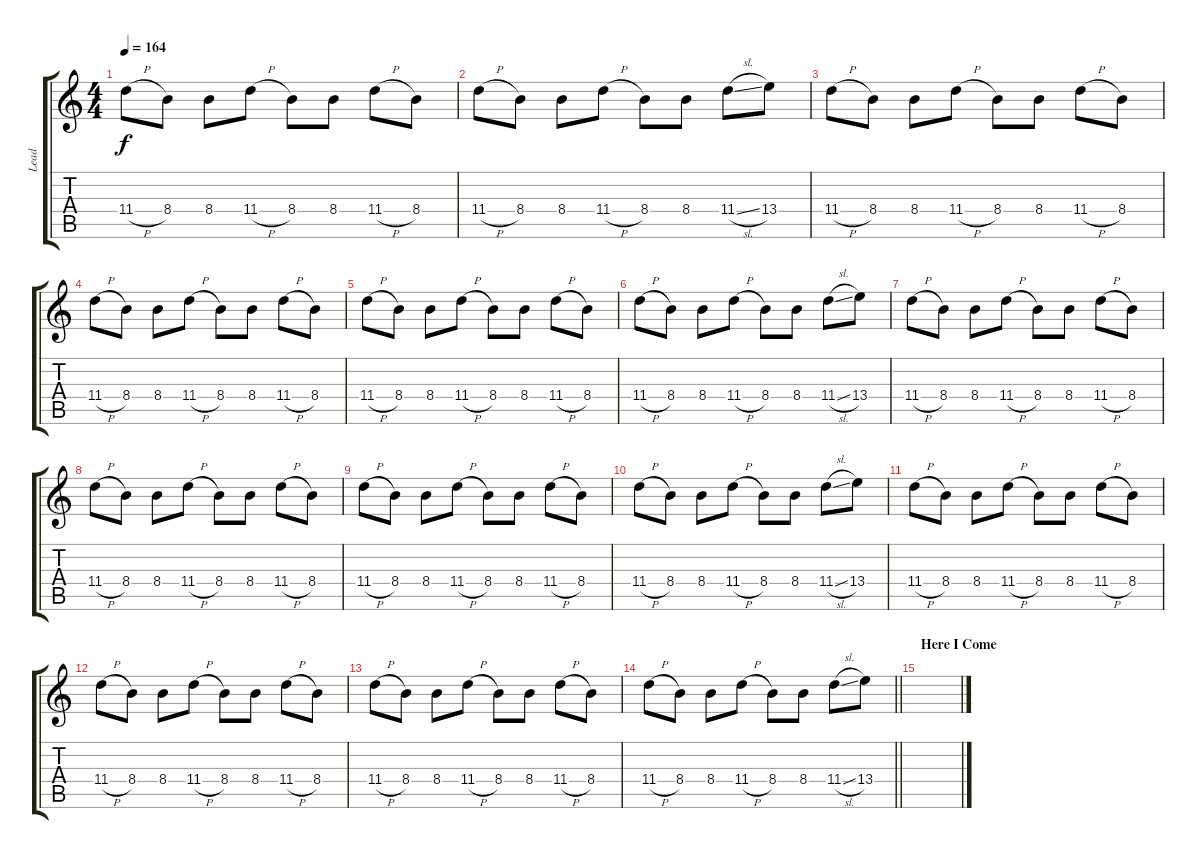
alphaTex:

\track ("Lead" "Lead") {instrument overdrivenguitar}
\staff {score tabs}
\tuning (F4 C4 Ab3 Eb3 Bb2 Eb2) {hide}
\ts (4 4)
\tempo 164
\clef g2
\ks c
11.4{h}.8{dy f} 8.4.8 8.4.8 11.4{h}.8 8.4.8 8.4.8 11.4{h}.8 8.4.8 |
11.4{h}.8 8.4.8 8.4.8 11.4{h}.8 8.4.8 8.4.8 11.4{sl}.8 13.4.8 |
11.4{h}.8 8.4.8 8.4.8 11.4{h}.8 8.4.8 8.4.8 11.4{h}.8 8.4.8 |
11.4{h}.8 8.4.8 8.4.8 11.4{h}.8 8.4.8 8.4.8 11.4{h}.8 8.4.8 |
11.4{h}.8 8.4.8 8.4.8 11.4{h}.8 8.4.8 8.4.8 11.4{h}.8 8.4.8 |
11.4{h}.8 8.4.8 8.4.8 11.4{h}.8 8.4.8 8.4.8 11.4{sl}.8 13.4.8 |
11.4{h}.8 8.4.8 8.4.8 11.4{h}.8 8.4.8 8.4.8 11.4{h}.8 8.4.8 |
11.4{h}.8 8.4.8 8.4.8 11.4{h}.8 8.4.8 8.4.8 11.4{h}.8 8.4.8 |
11.4{h}.8 8.4.8 8.4.8 11.4{h}.8 8.4.8 8.4.8 11.4{h}.8 8.4.8 |
11.4{h}.8 8.4.8 8.4.8 11.4{h}.8 8.4.8 8.4.8 11.4{sl}.8 13.4.8 |
11.4{h}.8 8.4.8 8.4.8 11.4{h}.8 8.4.8 8.4.8 11.4{h}.8 8.4.8 |
11.4{h}.8 8.4.8 8.4.8 11.4{h}.8 8.4.8 8.4.8 11.4{h}.8 8.4.8 |
11.4{h}.8 8.4.8 8.4.8 11.4{h}.8 8.4.8 8.4.8 11.4{h}.8 8.4.8 |
\barLineRight lightlight
11.4{h}.8 8.4.8 8.4.8 11.4{h}.8 8.4.8 8.4.8 11.4{sl}.8 13.4.8 |
\section ("" "Here I Come")
